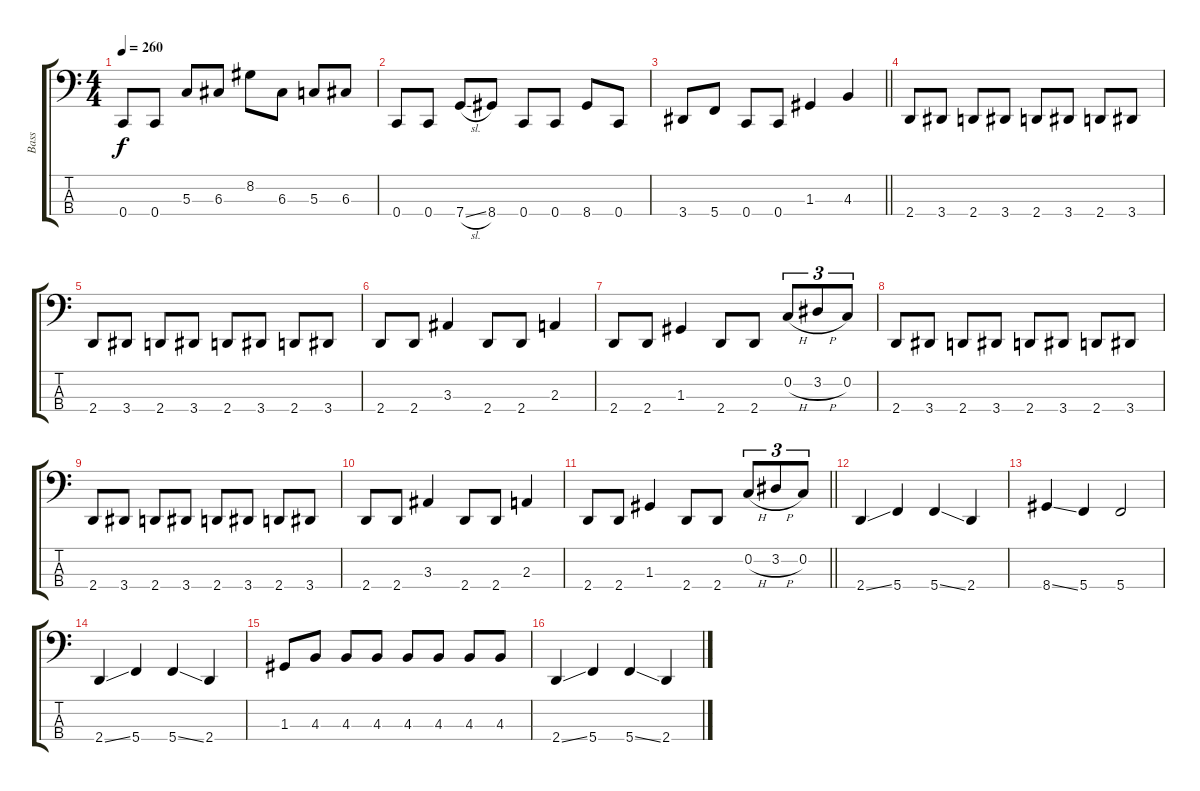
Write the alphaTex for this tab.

\track ("Bass" "Bass") {instrument electricbassfinger}
\staff {score tabs}
\tuning (F2 C2 G1 C1) {hide}
\ts (4 4)
\tempo 260
\clef f4
\ks c
0.4.8{dy f} 0.4.8 5.3.8 6.3.8 8.2.8 6.3.8 5.3.8 6.3.8 |
0.4.8 0.4.8 7.4{sl}.8 8.4.8 0.4.8 0.4.8 8.4.8 0.4.8 |
\barLineRight lightlight
3.4.8 5.4.8 0.4.8 0.4.8 1.3.4 4.3.4 |
2.4.8 3.4.8 2.4.8 3.4.8 2.4.8 3.4.8 2.4.8 3.4.8 |
2.4.8 3.4.8 2.4.8 3.4.8 2.4.8 3.4.8 2.4.8 3.4.8 |
2.4.8 2.4.8 3.3.4 2.4.8 2.4.8 2.3.4 |
2.4.8 2.4.8 1.3.4 2.4.8 2.4.8 0.2{h}.8{tu (3 2)} 3.2{h}.8{tu (3 2)} 0.2.8{tu (3 2)} |
2.4.8 3.4.8 2.4.8 3.4.8 2.4.8 3.4.8 2.4.8 3.4.8 |
2.4.8 3.4.8 2.4.8 3.4.8 2.4.8 3.4.8 2.4.8 3.4.8 |
2.4.8 2.4.8 3.3.4 2.4.8 2.4.8 2.3.4 |
\barLineRight lightlight
2.4.8 2.4.8 1.3.4 2.4.8 2.4.8 0.2{h}.8{tu (3 2)} 3.2{h}.8{tu (3 2)} 0.2.8{tu (3 2)} |
2.4{ss}.4 5.4.4 5.4{ss}.4 2.4.4 |
8.4{ss}.4 5.4.4 5.4.2 |
2.4{ss}.4 5.4.4 5.4{ss}.4 2.4.4 |
1.3.8 4.3.8 4.3.8 4.3.8 4.3.8 4.3.8 4.3.8 4.3.8 |
2.4{ss}.4 5.4.4 5.4{ss}.4 2.4.4
